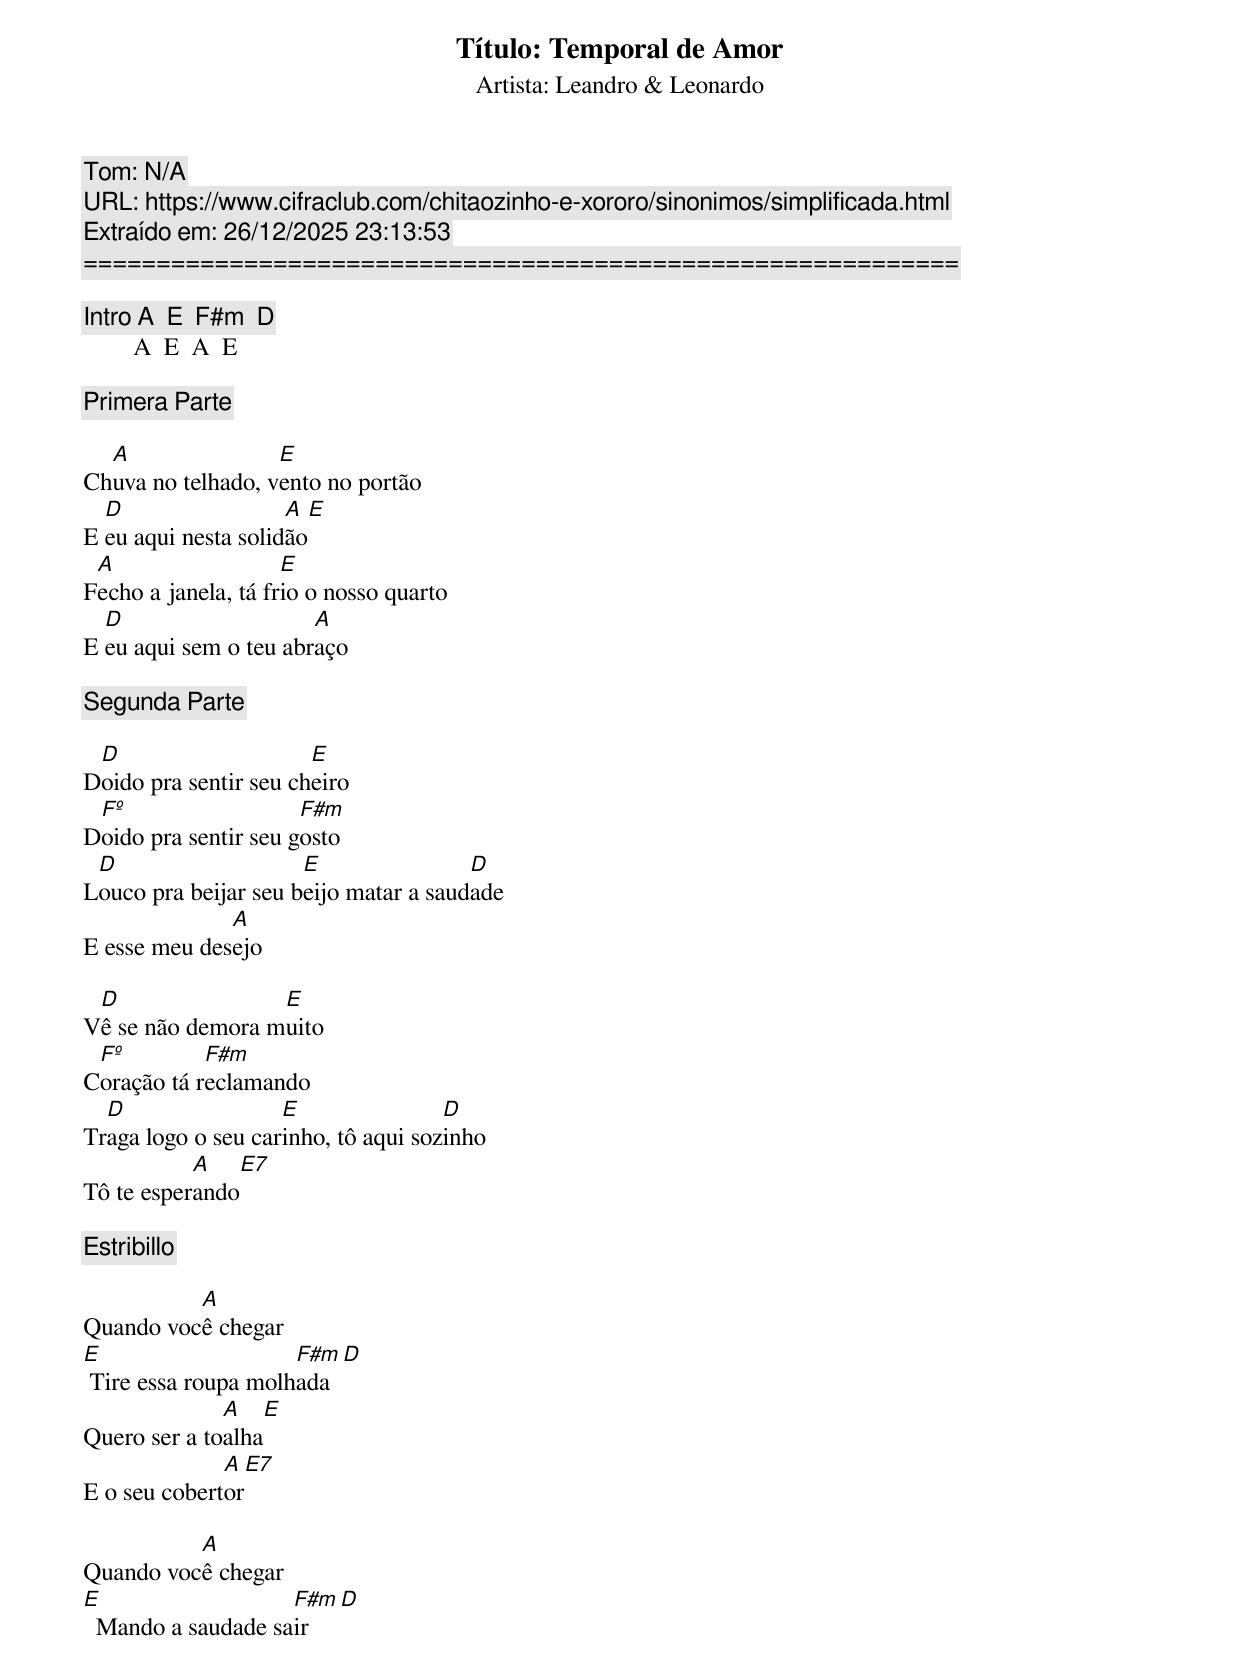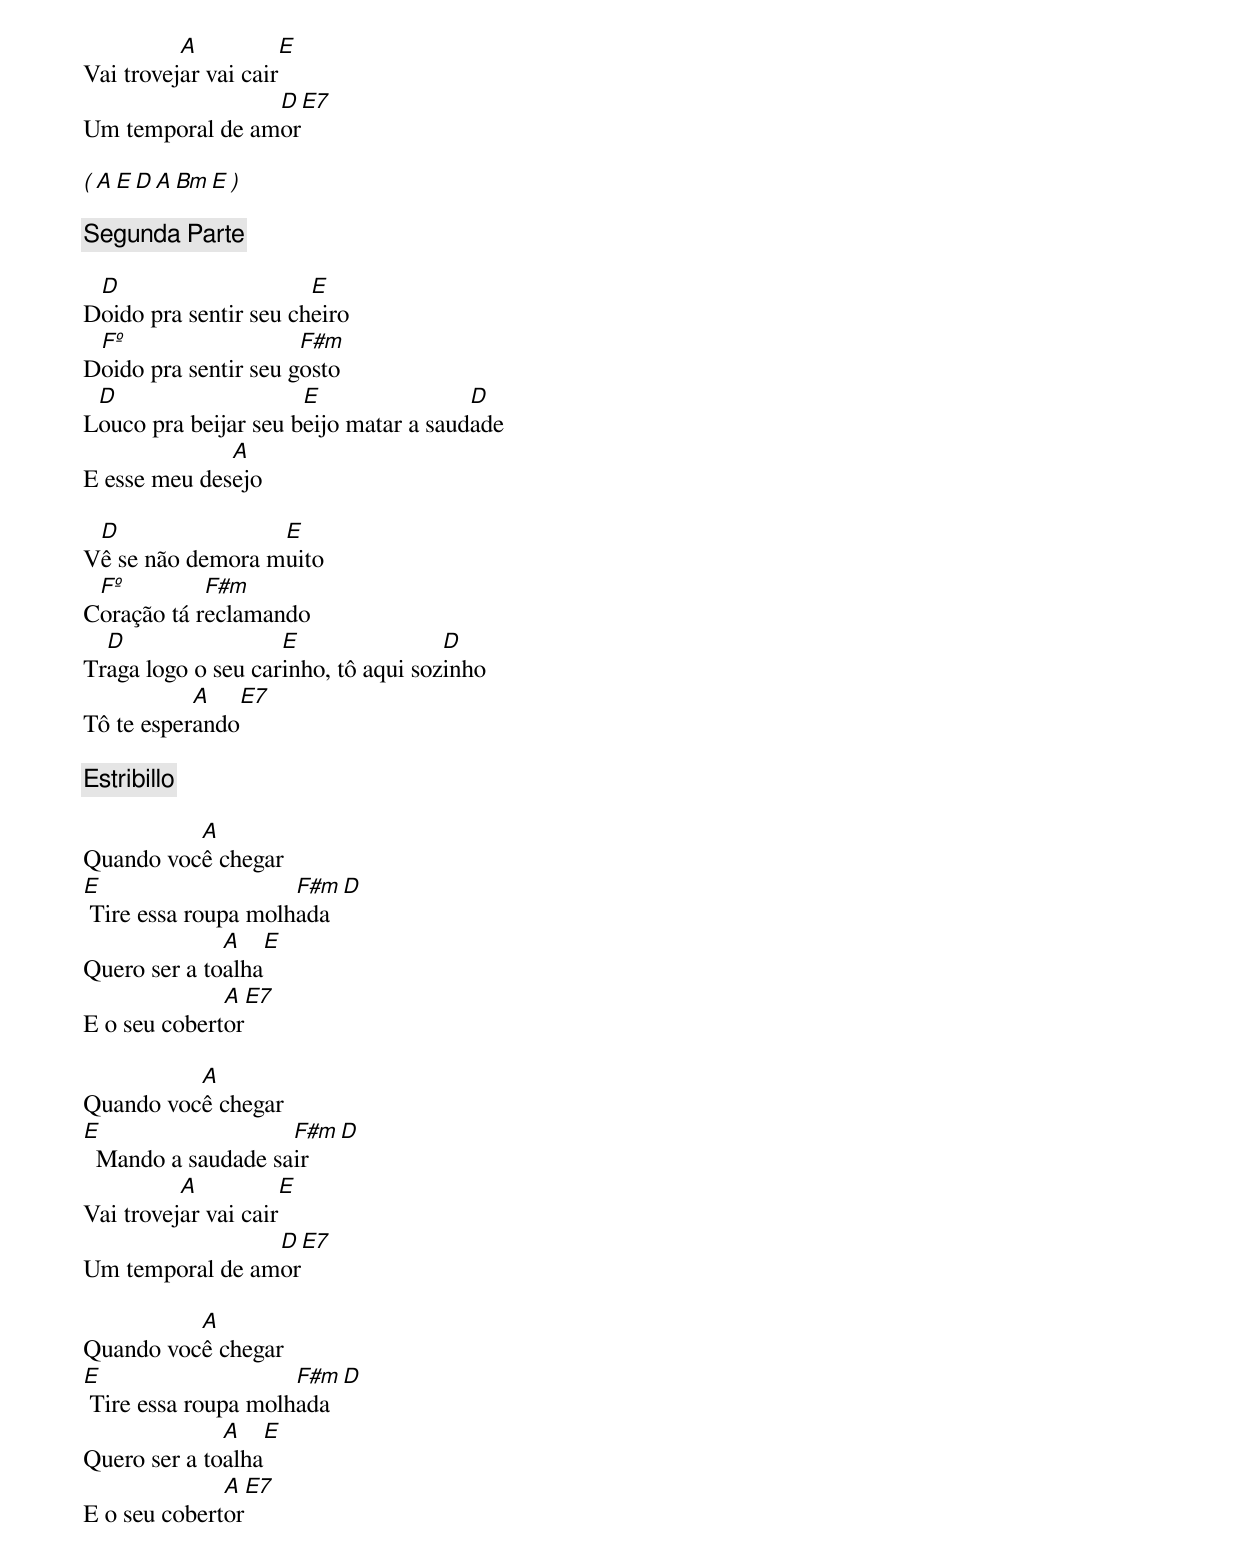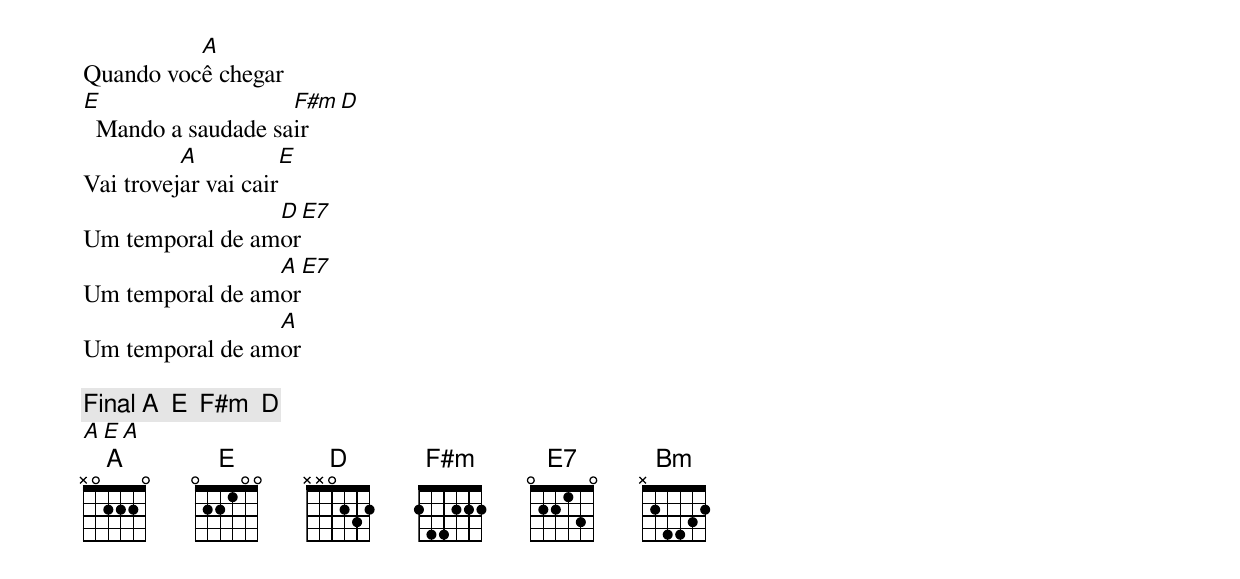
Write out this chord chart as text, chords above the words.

Título: Temporal de Amor
Artista: Leandro & Leonardo
Tom: N/A
URL: https://www.cifraclub.com/chitaozinho-e-xororo/sinonimos/simplificada.html
Extraído em: 26/12/2025 23:13:53
============================================================

[Intro] A  E  F#m  D
        A  E  A  E

[Primera Parte]

  A                E
Chuva no telhado, vento no portão
  D                  A  E
E eu aqui nesta solidão
 A                   E
Fecho a janela, tá frio o nosso quarto
  D                    A
E eu aqui sem o teu abraço

[Segunda Parte]

 D                     E
Doido pra sentir seu cheiro
 Fº                   F#m
Doido pra sentir seu gosto
 D                    E                D
Louco pra beijar seu beijo matar a saudade
              A
E esse meu desejo

 D                E
Vê se não demora muito
 Fº         F#m
Coração tá reclamando
  D                 E                D
Traga logo o seu carinho, tô aqui sozinho
           A    E7
Tô te esperando

[Estribillo]

          A
Quando você chegar
E                    F#m  D
 Tire essa roupa molhada
              A    E
Quero ser a toalha
              A   E7
E o seu cobertor

          A
Quando você chegar
E                   F#m  D
  Mando a saudade sair
          A           E
Vai trovejar vai cair
                 D  E7
Um temporal de amor

( A  E  D  A  Bm  E )

[Segunda Parte]

 D                     E
Doido pra sentir seu cheiro
 Fº                   F#m
Doido pra sentir seu gosto
 D                    E                D
Louco pra beijar seu beijo matar a saudade
              A
E esse meu desejo

 D                E
Vê se não demora muito
 Fº         F#m
Coração tá reclamando
  D                 E                D
Traga logo o seu carinho, tô aqui sozinho
           A    E7
Tô te esperando

[Estribillo]

          A
Quando você chegar
E                    F#m  D
 Tire essa roupa molhada
              A    E
Quero ser a toalha
              A   E7
E o seu cobertor

          A
Quando você chegar
E                   F#m  D
  Mando a saudade sair
          A           E
Vai trovejar vai cair
                 D  E7
Um temporal de amor

          A
Quando você chegar
E                    F#m  D
 Tire essa roupa molhada
              A    E
Quero ser a toalha
              A   E7
E o seu cobertor

          A
Quando você chegar
E                   F#m  D
  Mando a saudade sair
          A           E
Vai trovejar vai cair
                 D  E7
Um temporal de amor
                 A  E7
Um temporal de amor
                 A
Um temporal de amor

[Final] A  E  F#m  D
        A  E  A
